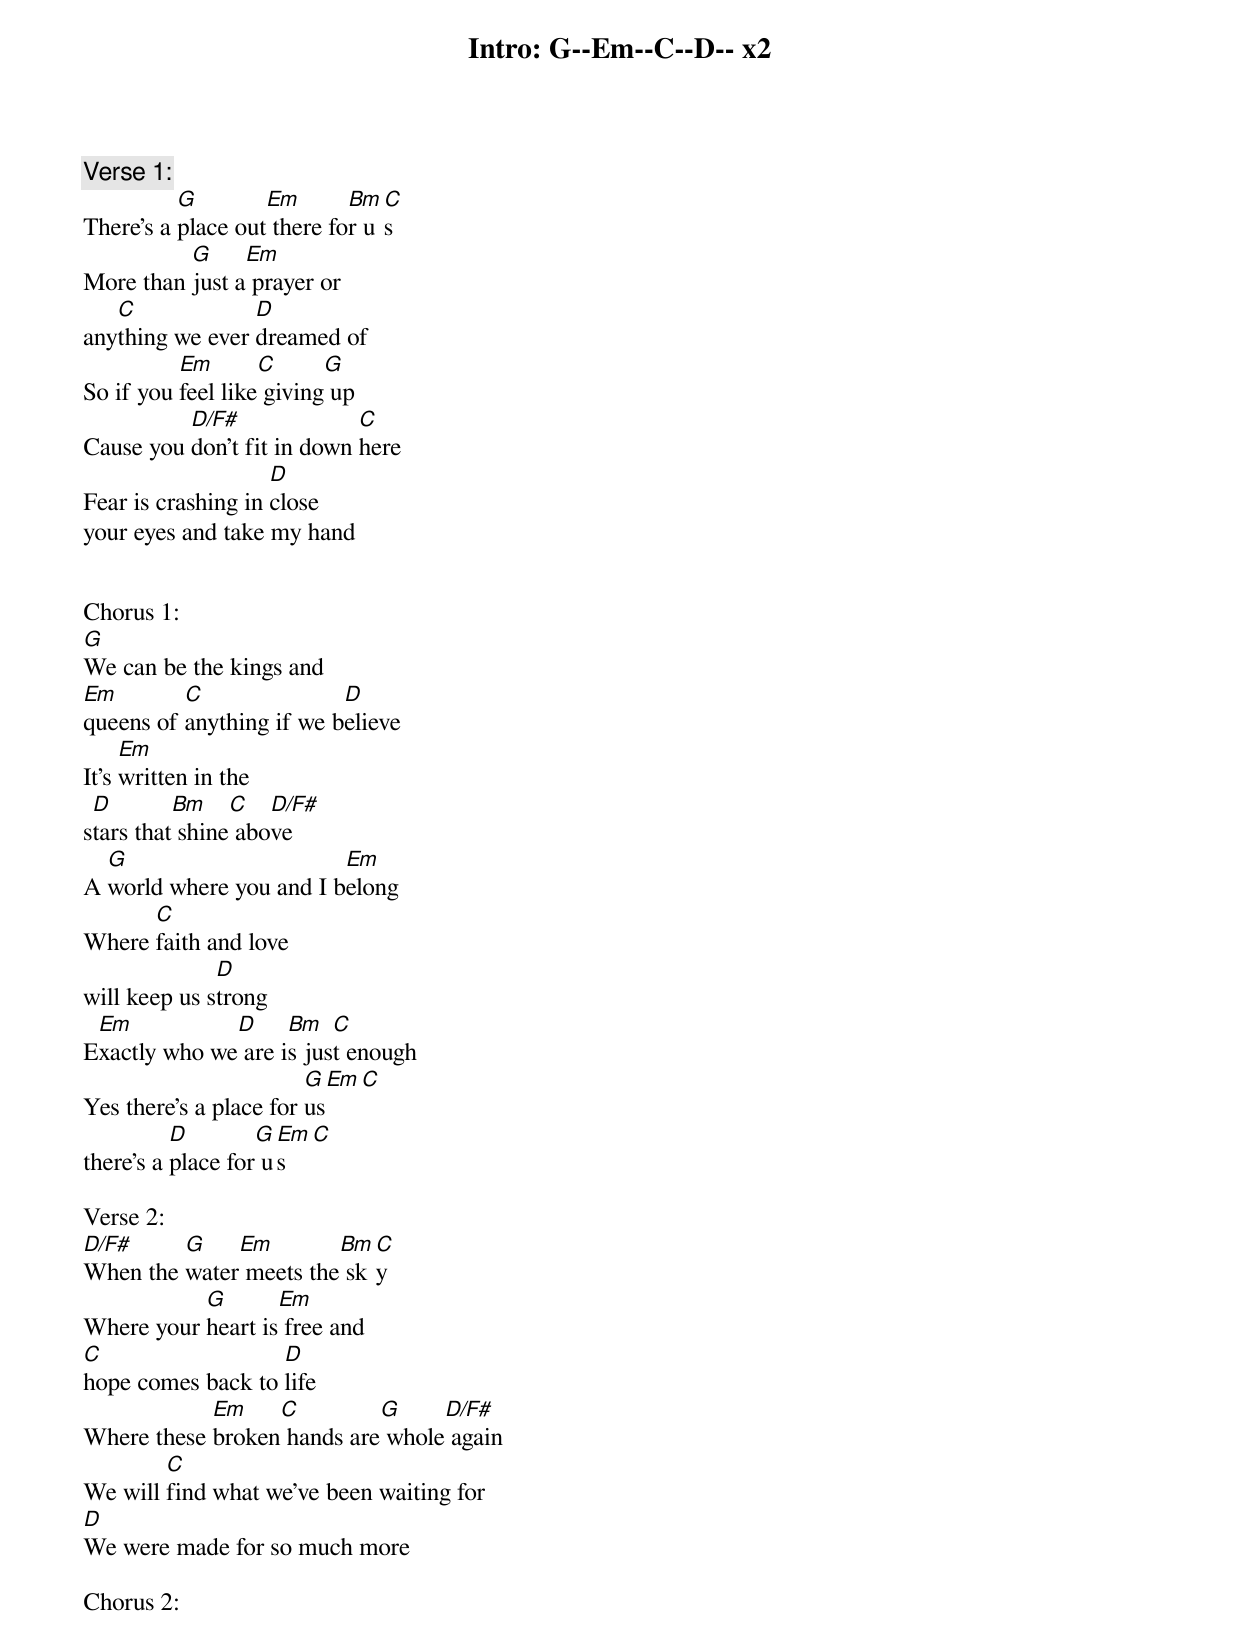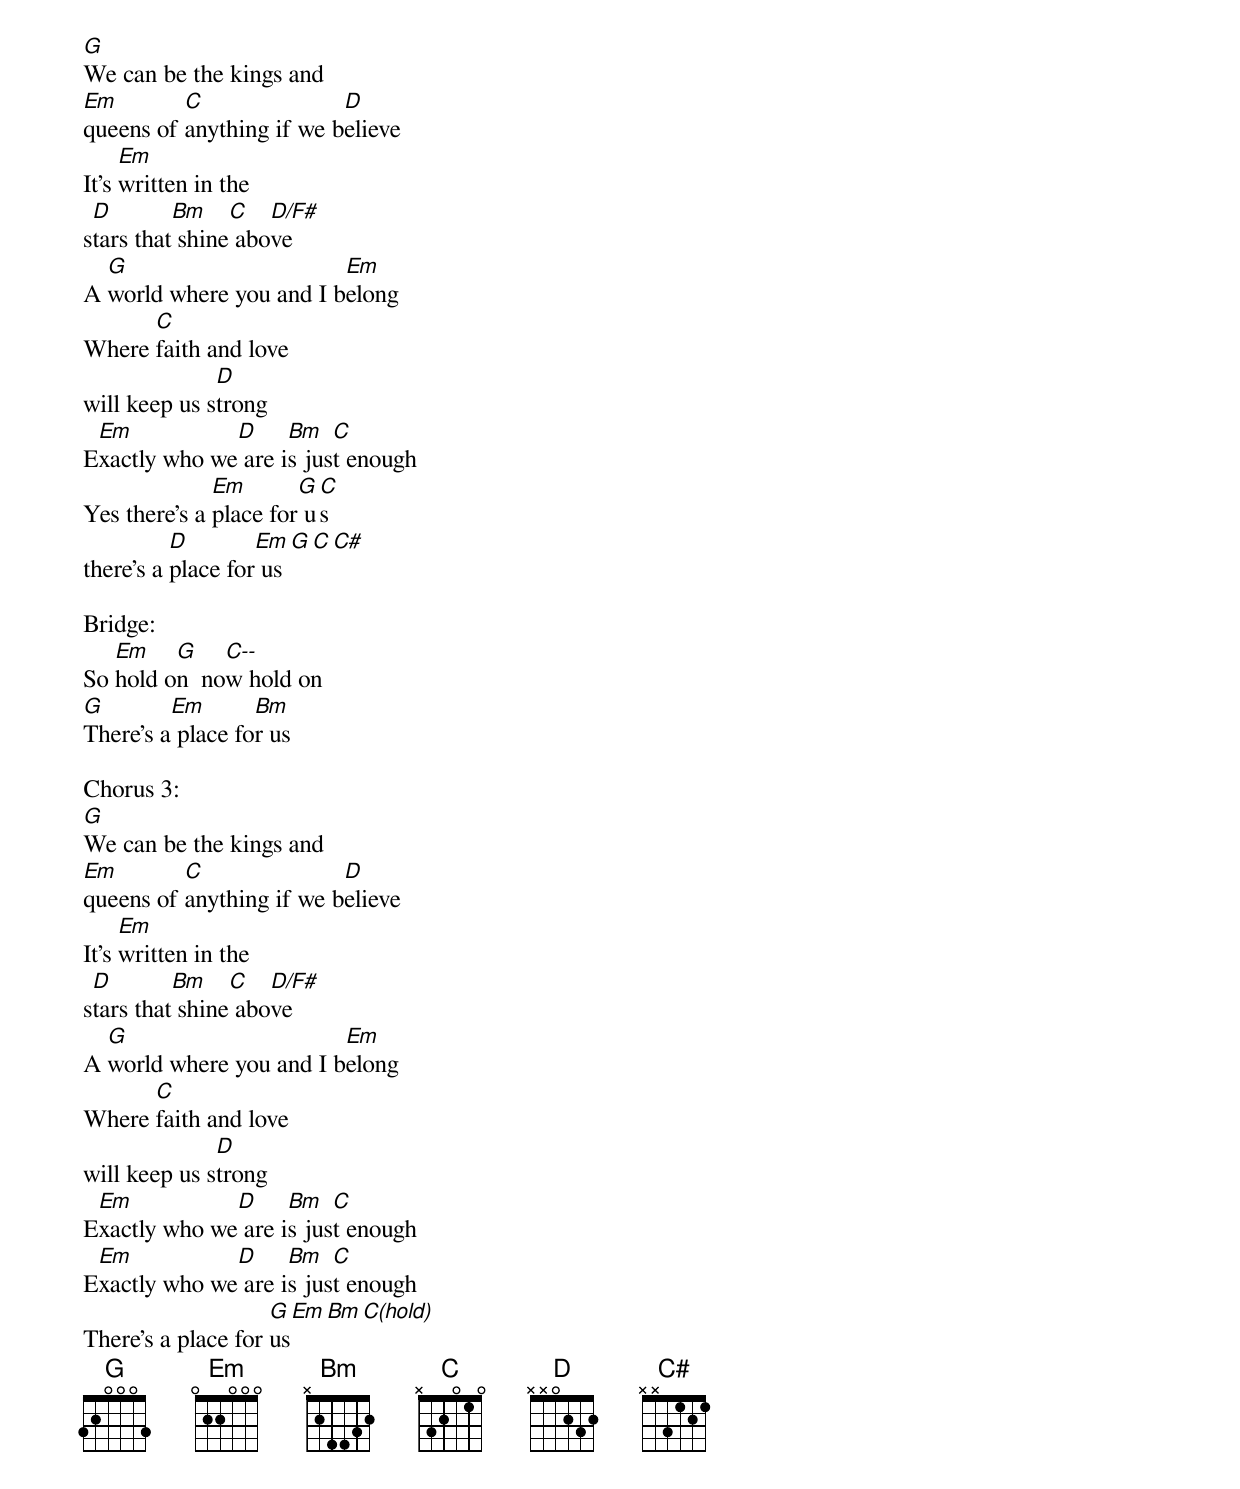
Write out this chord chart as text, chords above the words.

Intro: G--Em--C--D-- x2

Verse 1:
          G        Em       Bm C
There's a place out there for us
          G     Em
More than just a prayer or
   C             D
anything we ever dreamed of
          Em       C      G
So if you feel like giving up
          D/F#              C
Cause you don't fit in down here
                    D
Fear is crashing in close
your eyes and take my hand


Chorus 1:
G
We can be the kings and
Em        C               D
queens of anything if we believe
     Em
It's written in the
 D        Bm    C   D/F#
stars that shine above
  G                      Em
A world where you and I belong
      C
Where faith and love
              D
will keep us strong
 Em           D     Bm   C
Exactly who we are is just enough
                        G Em C
Yes there's a place for us
          D        G Em C
there's a place for us

Verse 2:
D/F#     G    Em        Bm C
When the water meets the sky
           G       Em
Where your heart is free and
C                  D
hope comes back to life
            Em    C         G     D/F#
Where these broken hands are whole again
        C
We will find what we've been waiting for
D
We were made for so much more

Chorus 2:
G
We can be the kings and
Em        C               D
queens of anything if we believe
     Em
It's written in the
 D        Bm    C   D/F#
stars that shine above
  G                      Em
A world where you and I belong
      C
Where faith and love
              D
will keep us strong
 Em           D     Bm   C
Exactly who we are is just enough
              Em       G C
Yes there's a place for us
          D        Em G C C#
there's a place for us

Bridge:
   Em    G    C--
So hold on  now hold on
G        Em       Bm
There's a place for us

Chorus 3:
G
We can be the kings and
Em        C               D
queens of anything if we believe
     Em
It's written in the
 D        Bm    C   D/F#
stars that shine above
  G                      Em
A world where you and I belong
      C
Where faith and love
              D
will keep us strong
 Em           D     Bm   C
Exactly who we are is just enough
 Em           D     Bm   C
Exactly who we are is just enough
                    G Em Bm C(hold)
There's a place for us
